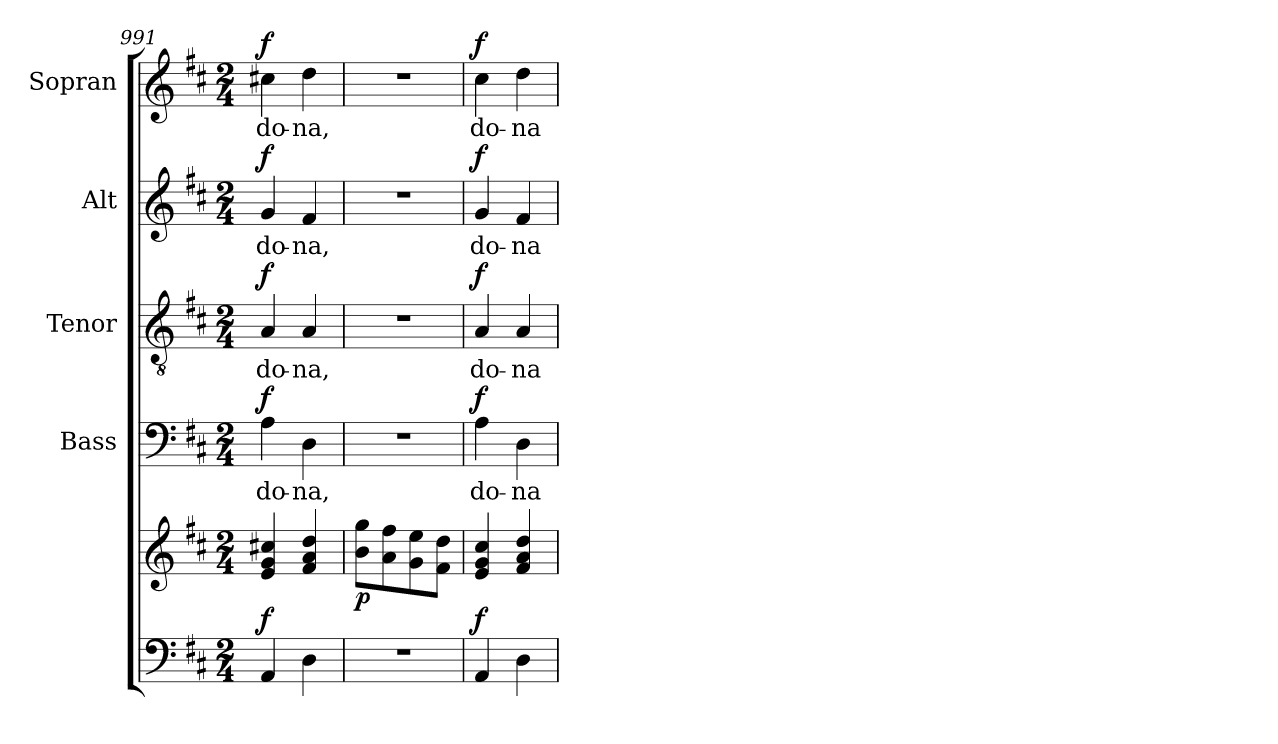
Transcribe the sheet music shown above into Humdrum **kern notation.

**kern	**kern	**dynam	**kern	**text	**dynam	**kern	**text	**dynam	**kern	**text	**dynam	**kern	**text	**dynam
*part5	*part5	*part5	*part4	*part4	*part4	*part3	*part3	*part3	*part2	*part2	*part2	*part1	*part1	*part1
*staff6	*staff5	*staff5/6	*staff4	*staff4	*staff4	*staff3	*staff3	*staff3	*staff2	*staff2	*staff2	*staff1	*staff1	*staff1
*	*	*	*I"Bass	*	*	*I"Tenor	*	*	*I"Alt	*	*	*I"Sopran	*	*
*	*	*	*I'B.	*	*	*I'T.	*	*	*I'A.	*	*	*I'S.	*	*
*clefF4	*clefG2	*	*clefF4	*	*	*clefGv2	*	*	*clefG2	*	*	*clefG2	*	*
*k[f#c#]	*k[f#c#]	*	*k[f#c#]	*	*	*k[f#c#]	*	*	*k[f#c#]	*	*	*k[f#c#]	*	*
*D:	*D:	*	*D:	*	*	*D:	*	*	*D:	*	*	*D:	*	*
*M2/4	*M2/4	*	*M2/4	*	*	*M2/4	*	*	*M2/4	*	*	*M2/4	*	*
=991	=991	=991	=991	=991	=991	=991	=991	=991	=991	=991	=991	=991	=991	=991
!	!	!LO:DY:a=2	!	!LO:LY:b	!LO:DY:a	!	!LO:LY:b	!LO:DY:a	!	!LO:LY:b	!LO:DY:a	!	!LO:LY:b	!LO:DY:a
4AA/	4e/ 4g/ 4cc#X/	f	4A\	do-	f	4A/	do-	f	4g/	do-	f	4cc#X\	do-	f
!	!	!	!	!LO:LY:b	!	!	!LO:LY:b	!	!	!LO:LY:b	!	!	!LO:LY:b	!
4D\	4f#/ 4a/ 4dd/	.	4D\	-na,	.	4A/	-na,	.	4f#/	-na,	.	4dd\	-na,	.
=992	=992	=992	=992	=992	=992	=992	=992	=992	=992	=992	=992	=992	=992	=992
!	!	!LO:DY:b	!	!	!	!	!	!	!	!	!	!	!	!
2r	8b\ 8gg\L	p	2r	.	.	2r	.	.	2r	.	.	2r	.	.
.	8a\ 8ff#\	.	.	.	.	.	.	.	.	.	.	.	.	.
.	8g\ 8ee\	.	.	.	.	.	.	.	.	.	.	.	.	.
.	8f#\ 8dd\J	.	.	.	.	.	.	.	.	.	.	.	.	.
=993	=993	=993	=993	=993	=993	=993	=993	=993	=993	=993	=993	=993	=993	=993
!	!	!LO:DY:a=2	!	!LO:LY:b	!LO:DY:a	!	!LO:LY:b	!LO:DY:a	!	!LO:LY:b	!LO:DY:a	!	!LO:LY:b	!LO:DY:a
4AA/	4e/ 4g/ 4cc#/	f	4A\	do-	f	4A/	do-	f	4g/	do-	f	4cc#\	do-	f
!	!	!	!	!LO:LY:b	!	!	!LO:LY:b	!	!	!LO:LY:b	!	!	!LO:LY:b	!
4D\	4f#/ 4a/ 4dd/	.	4D\	-na	.	4A/	-na	.	4f#/	-na	.	4dd\	-na	.
=	=	=	=	=	=	=	=	=	=	=	=	=	=	=
*-	*-	*-	*-	*-	*-	*-	*-	*-	*-	*-	*-	*-	*-	*-
